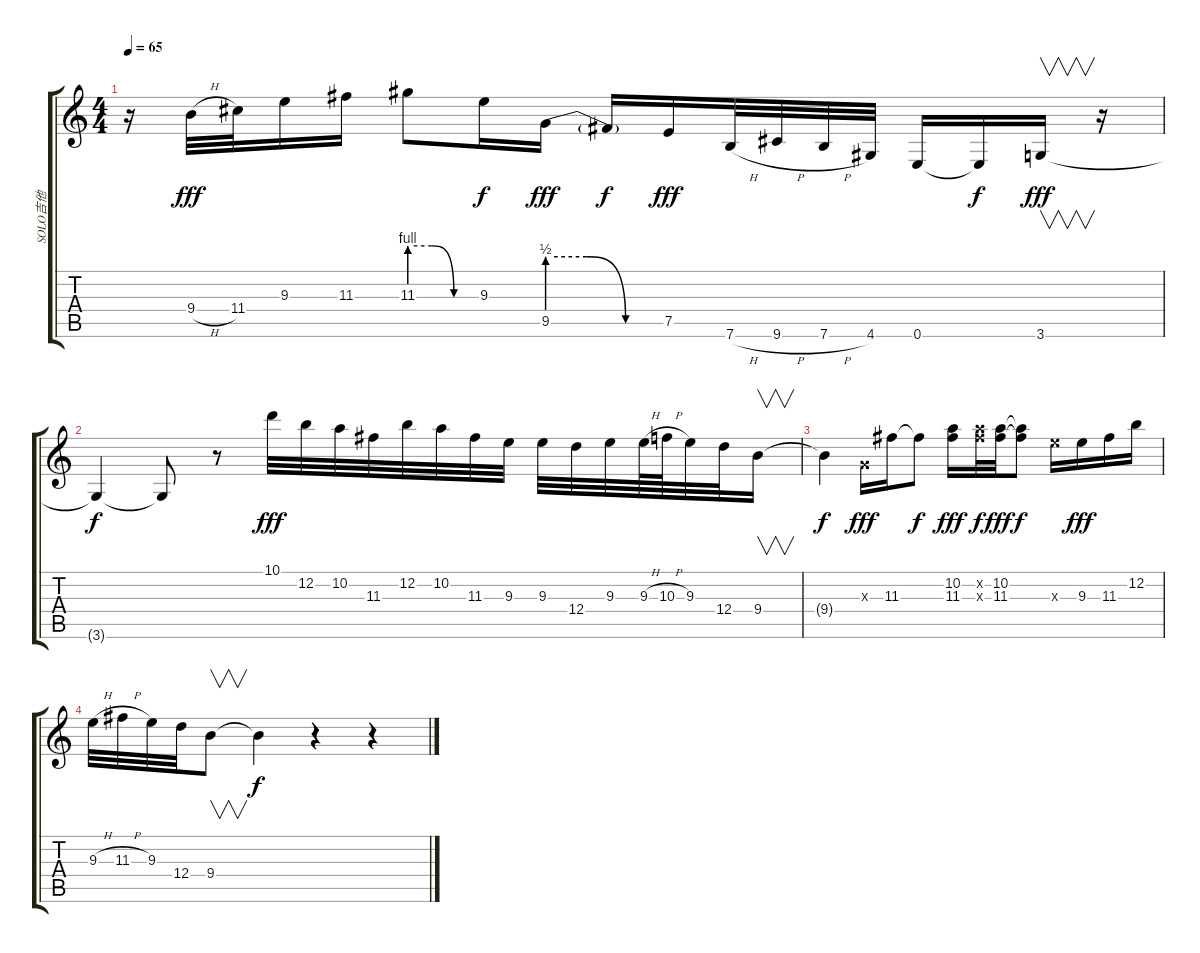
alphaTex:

\track ("SOLO吉他" "SOLO吉他") {instrument overdrivenguitar}
\staff {score tabs}
\tuning (E4 B3 G3 D3 A2 E2) {hide}
\ts (4 4)
\tempo 65
\clef g2
\ks c
r.16{dy f} 9.4{h}.32{dy fff} 11.4.32 9.3.16 11.3.16 11.3{be (custom 0 4 20 4 40 0 60 0)}.8 9.3.16{dy f} 9.5{be (custom 0 2 20 2 40 0 60 0)}.16{dy fff} 9.5{t}.16{dy f} 7.5.16{dy fff} 7.6{h}.32 9.6{h}.32 7.6{h}.32 4.6.32 0.6.16 0.6{t}.16{dy f} 3.6.16{v dy fff} r.16 |
3.6{t}.4{dy f} 3.6{t}.8 r.8 10.1.32{dy fff} 12.2.32 10.2.32 11.3.32 12.2.32 10.2.32 11.3.32 9.3.32 9.3.32 12.4.32 9.3.32 9.3{h}.64 10.3{h}.64 9.3.32 12.4.32 9.4.16{v} |
9.4{t}.4{dy f} 0.3{x}.16{dy fff} 11.3.16 11.3{t}.8{dy f} (10.2 11.3).16{dy fff} (10.2{x} 11.3{x}).32{dy f} (10.2 11.3).32{dy fff} (10.2{t} 11.3{t}).8{dy f} 9.3{x}.16 9.3.16{dy fff} 11.3.16 12.2.16 |
9.3{h}.32 11.3{h}.32 9.3.32 12.4.32 9.4.8{v} 9.4{t}.4{dy f} r.4 r.4
